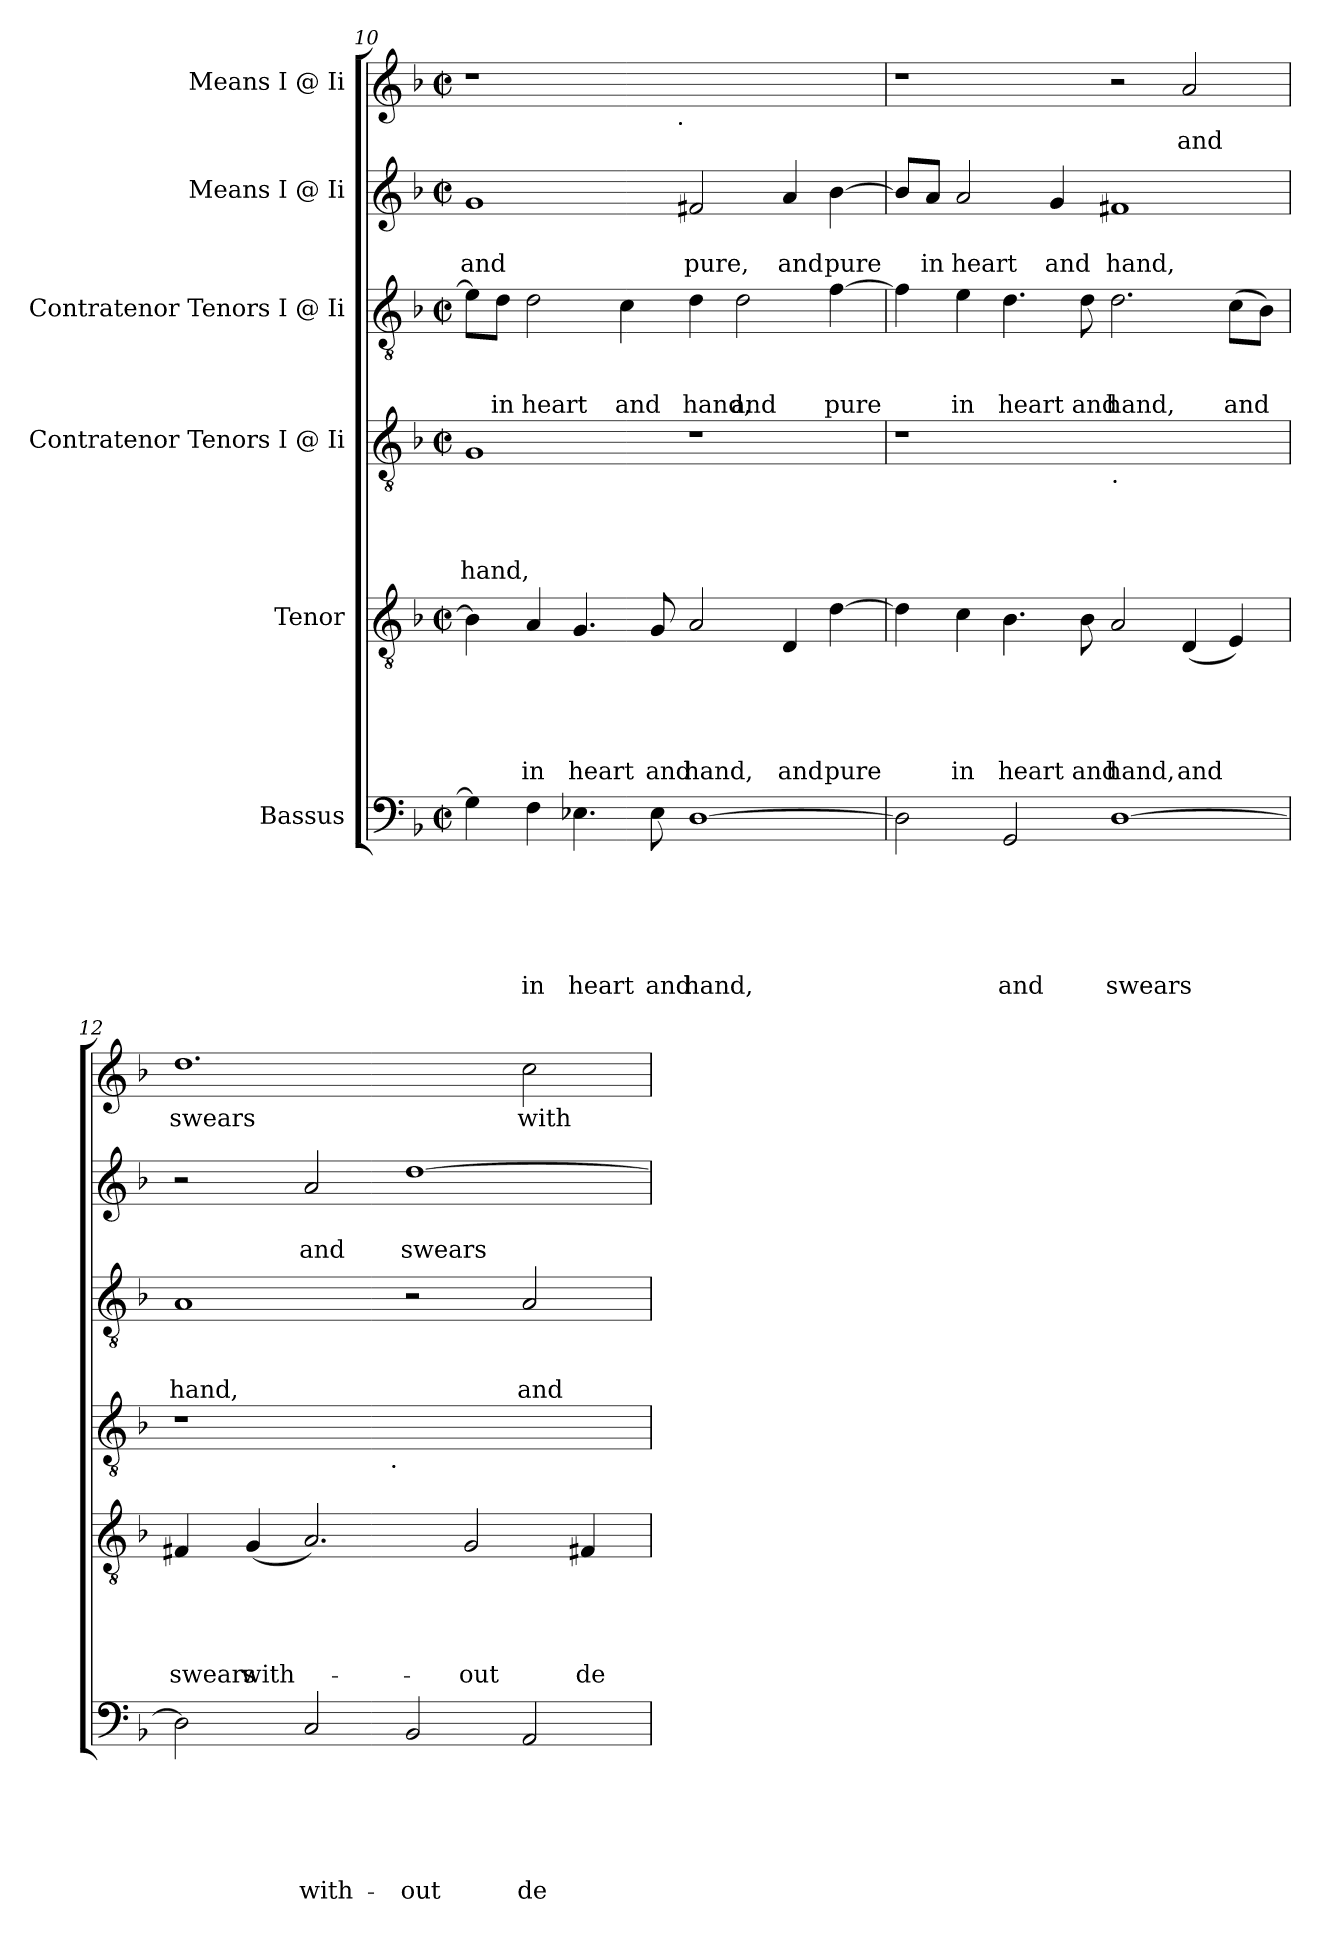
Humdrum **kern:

**kern	**text	**text	**text	**text	**text	**text	**kern	**text	**text	**text	**text	**text	**kern	**text	**text	**text	**text	**kern	**text	**text	**text	**kern	**text	**text	**kern	**text
*part6	*part6	*part6	*part6	*part6	*part6	*part6	*part5	*part5	*part5	*part5	*part5	*part5	*part4	*part4	*part4	*part4	*part4	*part3	*part3	*part3	*part3	*part2	*part2	*part2	*part1	*part1
*staff6	*staff6	*staff6	*staff6	*staff6	*staff6	*staff6	*staff5	*staff5	*staff5	*staff5	*staff5	*staff5	*staff4	*staff4	*staff4	*staff4	*staff4	*staff3	*staff3	*staff3	*staff3	*staff2	*staff2	*staff2	*staff1	*staff1
*I"Bassus	*	*	*	*	*	*	*I"Tenor	*	*	*	*	*	*I"Contratenor Tenors I @ Ii	*	*	*	*	*I"Contratenor Tenors I @ Ii	*	*	*	*I"Means I @ Ii	*	*	*I"Means I @ Ii	*
*clefF4	*	*	*	*	*	*	*clefGv2	*	*	*	*	*	*clefGv2	*	*	*	*	*clefGv2	*	*	*	*clefG2	*	*	*clefG2	*
*k[b-]	*	*	*	*	*	*	*k[b-]	*	*	*	*	*	*k[b-]	*	*	*	*	*k[b-]	*	*	*	*k[b-]	*	*	*k[b-]	*
*F:	*	*	*	*	*	*	*F:	*	*	*	*	*	*F:	*	*	*	*	*F:	*	*	*	*F:	*	*	*F:	*
*M2/2	*	*	*	*	*	*	*M2/2	*	*	*	*	*	*M2/2	*	*	*	*	*M2/2	*	*	*	*M2/2	*	*	*M2/2	*
*met(c|)	*	*	*	*	*	*	*met(c|)	*	*	*	*	*	*met(c|)	*	*	*	*	*met(c|)	*	*	*	*met(c|)	*	*	*met(c|)	*
=10	=10	=10	=10	=10	=10	=10	=10	=10	=10	=10	=10	=10	=10	=10	=10	=10	=10	=10	=10	=10	=10	=10	=10	=10	=10	=10
!	!	!	!	!	!	!	!	!	!	!	!	!	!	!	!	!	!LO:LY:b	!	!	!	!	!	!	!LO:LY:b	!	!
*	*	*	*	*	*	*	*	*	*	*	*	*	*	*	*	*	*	*	*	*	*	*	*	*	*^	*
4G\]	.	.	.	.	.	.	4B-\]	.	.	.	.	.	1G	.	.	.	hand,	8e-\L]	.	.	.	1g	.	and	1r	2ryy	.
!	!	!	!	!	!	!	!	!	!	!	!	!	!	!	!	!	!	!	!	!	!LO:LY:b	!	!	!	!	!	!
.	.	.	.	.	.	.	.	.	.	.	.	.	.	.	.	.	.	8d\J	.	.	in	.	.	.	.	.	.
!	!	!	!	!	!	!LO:LY:b	!	!	!	!	!	!LO:LY:b	!	!	!	!	!	!	!	!	!LO:LY:b	!	!	!	!	!	!
4F\	.	.	.	.	.	in	4A/	.	.	.	.	in	.	.	.	.	.	2d\	.	.	heart	.	.	.	.	.	.
!	!	!	!	!	!	!LO:LY:b	!	!	!	!	!	!LO:LY:b	!	!	!	!	!	!	!	!	!	!	!	!	!	!	!
4.E-X\	.	.	.	.	.	heart	4.G/	.	.	.	.	heart	.	.	.	.	.	.	.	.	.	.	.	.	.	4...ryy	.
!	!	!	!	!	!	!	!	!	!	!	!	!	!	!	!	!	!	!	!	!	!LO:LY:b	!	!	!	!	!	!
.	.	.	.	.	.	.	.	.	.	.	.	.	.	.	.	.	.	4c\	.	.	and	.	.	.	.	.	.
!	!	!	!	!	!	!LO:LY:b	!	!	!	!	!	!LO:LY:b	!	!	!	!	!	!	!	!	!	!	!	!	!	!	!
8E-\	.	.	.	.	.	and	8G/	.	.	.	.	and	.	.	.	.	.	.	.	.	.	.	.	.	.	.	.
!	!	!	!	!	!	!	!	!	!	!	!	!	!	!	!	!	!	!	!	!	!	!	!	!	!	!LO:TX:b:t=.	!
.	.	.	.	.	.	.	.	.	.	.	.	.	.	.	.	.	.	.	.	.	.	.	.	.	.	1ryy	.
!	!	!	!	!	!	!LO:LY:b	!	!	!	!	!	!LO:LY:b	!	!	!	!	!	!	!	!	!LO:LY:b	!	!	!LO:LY:b	!	!	!
[>1D	.	.	.	.	.	hand,	2A/	.	.	.	.	hand,	1r	.	.	.	.	4d\	.	.	hand,	2f#X/	.	pure,	1ryy	.	.
!	!	!	!	!	!	!	!	!	!	!	!	!	!	!	!	!	!	!	!	!	!LO:LY:b	!	!	!	!	!	!
.	.	.	.	.	.	.	.	.	.	.	.	.	.	.	.	.	.	2d\	.	.	and	.	.	.	.	.	.
!	!	!	!	!	!	!	!	!	!	!	!	!LO:LY:b	!	!	!	!	!	!	!	!	!	!	!	!LO:LY:b	!	!	!
.	.	.	.	.	.	.	4D/	.	.	.	.	and	.	.	.	.	.	.	.	.	.	4a/	.	and	.	.	.
!	!	!	!	!	!	!	!	!	!	!	!	!LO:LY:b	!	!	!	!	!	!	!	!	!LO:LY:b	!	!	!LO:LY:b	!	!	!
.	.	.	.	.	.	.	[>4d\	.	.	.	.	pure	.	.	.	.	.	[>4f\	.	.	pure	[>4b-\	.	pure	.	.	.
.	.	.	.	.	.	.	.	.	.	.	.	.	.	.	.	.	.	.	.	.	.	.	.	.	.	32ryy	.
*	*	*	*	*	*	*	*	*	*	*	*	*	*	*	*	*	*	*	*	*	*	*	*	*	*v	*v	*
!!LO:PB:g=z
=11	=11	=11	=11	=11	=11	=11	=11	=11	=11	=11	=11	=11	=11	=11	=11	=11	=11	=11	=11	=11	=11	=11	=11	=11	=11	=11
2D\]	.	.	.	.	.	.	4d\]	.	.	.	.	.	1r	.	.	.	.	4f\]	.	.	.	8b-/L]	.	.	1r	.
!	!	!	!	!	!	!	!	!	!	!	!	!	!	!	!	!	!	!	!	!	!	!	!	!LO:LY:b	!	!
.	.	.	.	.	.	.	.	.	.	.	.	.	.	.	.	.	.	.	.	.	.	8a/J	.	in	.	.
!	!	!	!	!	!	!	!	!	!	!	!	!LO:LY:b	!	!	!	!	!	!	!	!	!LO:LY:b	!	!	!LO:LY:b	!	!
.	.	.	.	.	.	.	4c\	.	.	.	.	in	.	.	.	.	.	4e\	.	.	in	2a/	.	heart	.	.
!	!	!	!	!	!	!LO:LY:b	!	!	!	!	!	!LO:LY:b	!	!	!	!	!	!	!	!	!LO:LY:b	!	!	!	!	!
2GG/	.	.	.	.	.	and	4.B-\	.	.	.	.	heart	.	.	.	.	.	4.d\	.	.	heart	.	.	.	.	.
!	!	!	!	!	!	!	!	!	!	!	!	!	!	!	!	!	!	!	!	!	!	!	!	!LO:LY:b	!	!
.	.	.	.	.	.	.	.	.	.	.	.	.	.	.	.	.	.	.	.	.	.	4g/	.	and	.	.
!	!	!	!	!	!	!	!	!	!	!	!	!LO:LY:b	!	!	!	!	!	!	!	!	!LO:LY:b	!	!	!	!	!
.	.	.	.	.	.	.	8B-\	.	.	.	.	and	.	.	.	.	.	8d\	.	.	and	.	.	.	.	.
!	!	!	!	!	!	!	!	!	!	!	!	!	!LO:TX:b:t=.	!	!	!	!	!	!	!	!	!	!	!	!	!
!	!	!	!	!	!	!LO:LY:b	!	!	!	!	!	!LO:LY:b	!	!	!	!	!	!	!	!	!LO:LY:b	!	!	!LO:LY:b	!	!
[>1D	.	.	.	.	.	swears	2A/	.	.	.	.	hand,	1ryy	.	.	.	.	2.d\	.	.	hand,	1f#X	.	hand,	2r	.
!	!	!	!	!	!	!	!	!	!	!	!	!LO:LY:b	!	!	!	!	!	!	!	!	!	!	!	!	!	!LO:LY:b
.	.	.	.	.	.	.	(<4D/	.	.	.	.	and	.	.	.	.	.	.	.	.	.	.	.	.	2a/	and
!	!	!	!	!	!	!	!	!	!	!	!	!	!	!	!	!	!	!	!	!	!LO:LY:b	!	!	!	!	!
.	.	.	.	.	.	.	4E/)	.	.	.	.	.	.	.	.	.	.	(>8c\L	.	.	and	.	.	.	.	.
.	.	.	.	.	.	.	.	.	.	.	.	.	.	.	.	.	.	8B-\J)	.	.	.	.	.	.	.	.
=12	=12	=12	=12	=12	=12	=12	=12	=12	=12	=12	=12	=12	=12	=12	=12	=12	=12	=12	=12	=12	=12	=12	=12	=12	=12	=12
!	!	!	!	!	!	!	!	!	!	!	!	!LO:LY:b	!	!	!	!	!	!	!	!	!LO:LY:b	!	!	!	!	!LO:LY:b
*	*	*	*	*	*	*	*	*	*	*	*	*	*^	*	*	*	*	*	*	*	*	*	*	*	*	*
2D\]	.	.	.	.	.	.	4F#X/	.	.	.	.	swears	1r	2ryy	.	.	.	.	1A	.	.	hand,	2r	.	.	1.dd	swears
!	!	!	!	!	!	!	!	!	!	!	!	!LO:LY:b	!	!	!	!	!	!	!	!	!	!	!	!	!	!	!
.	.	.	.	.	.	.	(<4G/	.	.	.	.	with-	.	.	.	.	.	.	.	.	.	.	.	.	.	.	.
!	!	!	!	!	!	!LO:LY:b	!	!	!	!	!	!	!	!	!	!	!	!	!	!	!	!	!	!	!LO:LY:b	!	!
2C/	.	.	.	.	.	with-	2.A/)	.	.	.	.	.	.	4...ryy	.	.	.	.	.	.	.	.	2a/	.	and	.	.
!	!	!	!	!	!	!	!	!	!	!	!	!	!	!LO:TX:b:t=.	!	!	!	!	!	!	!	!	!	!	!	!	!
.	.	.	.	.	.	.	.	.	.	.	.	.	.	1ryy	.	.	.	.	.	.	.	.	.	.	.	.	.
!	!	!	!	!	!	!LO:LY:b	!	!	!	!	!	!	!	!	!	!	!	!	!	!	!	!	!	!	!LO:LY:b	!	!
2BB-/	.	.	.	.	.	-out	.	.	.	.	.	.	1ryy	.	.	.	.	.	2r	.	.	.	[>1dd	.	swears	.	.
!	!	!	!	!	!	!	!	!	!	!	!	!LO:LY:b	!	!	!	!	!	!	!	!	!	!	!	!	!	!	!
.	.	.	.	.	.	.	2G/	.	.	.	.	-out	.	.	.	.	.	.	.	.	.	.	.	.	.	.	.
!	!	!	!	!	!	!LO:LY:b	!	!	!	!	!	!	!	!	!	!	!	!	!	!	!	!LO:LY:b	!	!	!	!	!LO:LY:b
2AA/	.	.	.	.	.	de-	.	.	.	.	.	.	.	.	.	.	.	.	2A/	.	.	and	.	.	.	2cc\	with-
!	!	!	!	!	!	!	!	!	!	!	!	!LO:LY:b	!	!	!	!	!	!	!	!	!	!	!	!	!	!	!
.	.	.	.	.	.	.	4F#X/	.	.	.	.	de-	.	.	.	.	.	.	.	.	.	.	.	.	.	.	.
.	.	.	.	.	.	.	.	.	.	.	.	.	.	32ryy	.	.	.	.	.	.	.	.	.	.	.	.	.
*	*	*	*	*	*	*	*	*	*	*	*	*	*v	*v	*	*	*	*	*	*	*	*	*	*	*	*	*
=	=	=	=	=	=	=	=	=	=	=	=	=	=	=	=	=	=	=	=	=	=	=	=	=	=	=
*-	*-	*-	*-	*-	*-	*-	*-	*-	*-	*-	*-	*-	*-	*-	*-	*-	*-	*-	*-	*-	*-	*-	*-	*-	*-	*-
